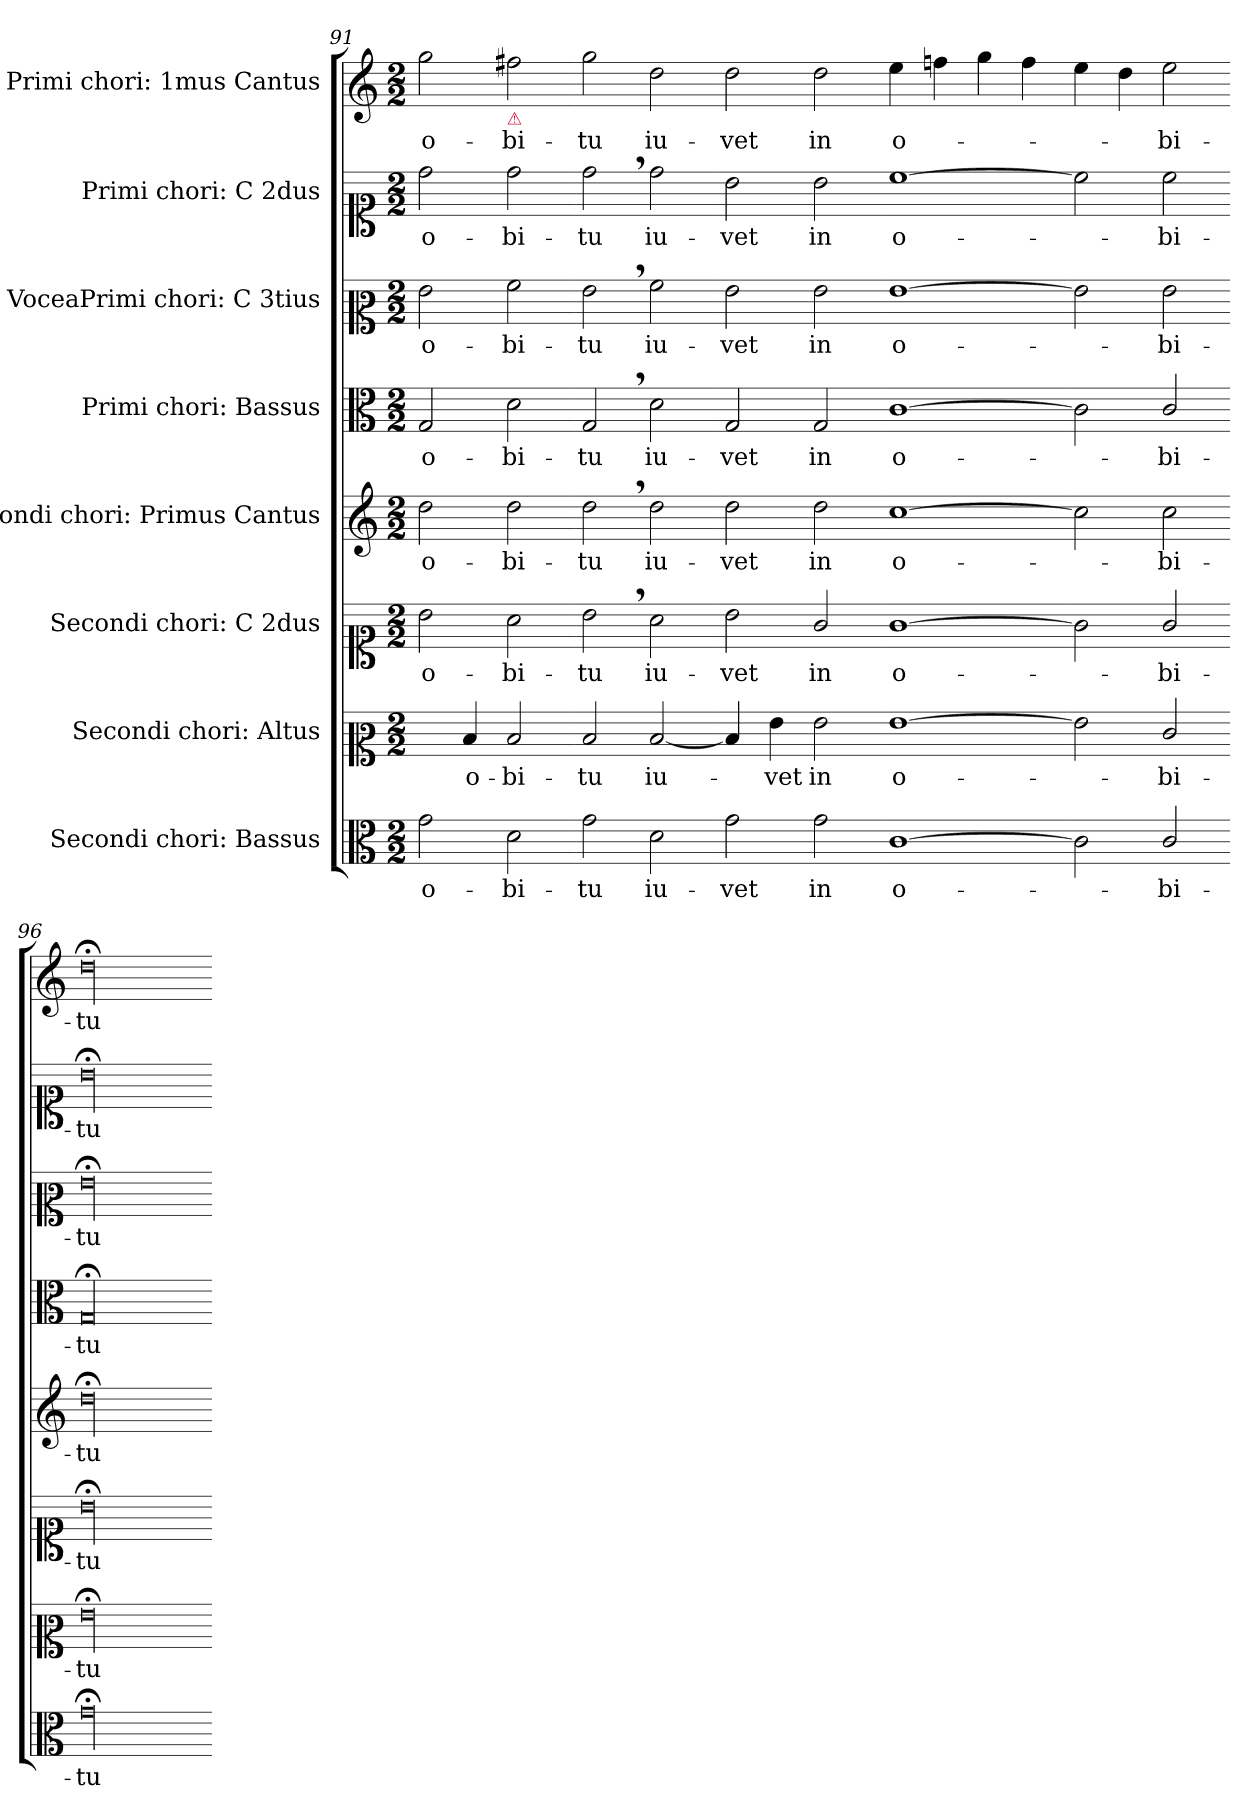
**kern	**text	**kern	**text	**kern	**text	**kern	**text	**kern	**text	**kern	**text	**kern	**text	**kern	**text
*part8	*part8	*part7	*part7	*part6	*part6	*part5	*part5	*part4	*part4	*part3	*part3	*part2	*part2	*part1	*part1
*staff8	*staff8	*staff7	*staff7	*staff6	*staff6	*staff5	*staff5	*staff4	*staff4	*staff3	*staff3	*staff2	*staff2	*staff1	*staff1
*I"Secondi chori: Bassus	*	*I"Secondi chori: Altus	*	*I"Secondi chori: C 2dus	*	*I"Secondi chori: Primus Cantus	*	*I"Primi chori: Bassus	*	*I"VoceaPrimi chori: C 3tius	*	*I"Primi chori: C 2dus	*	*I"Primi chori: 1mus Cantus	*
*clefC3	*	*clefC2	*	*clefC1	*	*clefG2	*	*clefC3	*	*clefC2	*	*clefC1	*	*clefG2	*
*k[]	*	*k[]	*	*k[]	*	*k[]	*	*k[]	*	*k[]	*	*k[]	*	*k[]	*
*C:	*	*C:	*	*C:	*	*C:	*	*C:	*	*C:	*	*C:	*	*C:	*
*M2/2	*	*M2/2	*	*M2/2	*	*M2/2	*	*M2/2	*	*M2/2	*	*M2/2	*	*M2/2	*
=91	=91	=91	=91	=91	=91	=91	=91	=91	=91	=91	=91	=91	=91	=91	=91
2g\	o-	4ryy	.	2b\	o-	2dd\	o-	2G/	o-	2g\	o-	2dd\	o-	2gg\	o-
.	.	4d/	o-	.	.	.	.	.	.	.	.	.	.	.	.
!	!	!	!	!	!	!	!	!	!	!	!	!	!	!LO:TX:b:color=crimson:t=⚠	!
2d\	-bi-	2d/	-bi-	2a\	-bi-	2dd\	-bi-	2d\	-bi-	2a\	-bi-	2dd\	-bi-	2ff#X\	-bi-
=92-	=92-	=92-	=92-	=92-	=92-	=92-	=92-	=92-	=92-	=92-	=92-	=92-	=92-	=92-	=92-
2g\	-tu	2d/	-tu	2b,\	-tu	2dd,\	-tu	2G,/	-tu	2g,\	-tu	2dd,\	-tu	2gg\	-tu
2d\	iu-	[2d/	iu-	2a\	iu-	2dd\	iu-	2d\	iu-	2a\	iu-	2dd\	iu-	2dd\	iu-
=93-	=93-	=93-	=93-	=93-	=93-	=93-	=93-	=93-	=93-	=93-	=93-	=93-	=93-	=93-	=93-
2g\	-vet	4d/]	.	2b\	-vet	2dd\	-vet	2G/	-vet	2g\	-vet	2b\	-vet	2dd\	-vet
.	.	4g\	-vet	.	.	.	.	.	.	.	.	.	.	.	.
2g\	in	2g\	in	2g/	in	2dd\	in	2G/	in	2g\	in	2b\	in	2dd\	in
=94-	=94-	=94-	=94-	=94-	=94-	=94-	=94-	=94-	=94-	=94-	=94-	=94-	=94-	=94-	=94-
[1c	o-	[1g	o-	[1g	o-	[1cc	o-	[1c	o-	[1g	o-	[1cc	o-	4ee\	o-
.	.	.	.	.	.	.	.	.	.	.	.	.	.	4ffn\	.
.	.	.	.	.	.	.	.	.	.	.	.	.	.	4gg\	.
.	.	.	.	.	.	.	.	.	.	.	.	.	.	4ff\	.
=95-	=95-	=95-	=95-	=95-	=95-	=95-	=95-	=95-	=95-	=95-	=95-	=95-	=95-	=95-	=95-
2c]	.	2g]	.	2g]	.	2cc]	.	2c]	.	2g]	.	2cc]	.	4ee\	.
.	.	.	.	.	.	.	.	.	.	.	.	.	.	4dd\	.
2c/	-bi-	2e/	-bi-	2g/	-bi-	2cc\	-bi-	2c/	-bi-	2g\	-bi-	2cc\	-bi-	2ee\	-bi-
=96-	=96-	=96-	=96-	=96-	=96-	=96-	=96-	=96-	=96-	=96-	=96-	=96-	=96-	=96-	=96-
!LO:N:vis=00	!	!LO:N:vis=00	!	!LO:N:vis=00	!	!LO:N:vis=00	!	!LO:N:vis=00	!	!LO:N:vis=00	!	!LO:N:vis=00	!	!LO:N:vis=00	!
1g;<;	-tu	1g;<;	-tu	1b;<;	-tu	1dd;<;	-tu	1G;<;	-tu	1g;<;	-tu	1b;<;	-tu	1dd;<;	-tu
=-	=-	=-	=-	=-	=-	=-	=-	=-	=-	=-	=-	=-	=-	=-	=-
*-	*-	*-	*-	*-	*-	*-	*-	*-	*-	*-	*-	*-	*-	*-	*-
